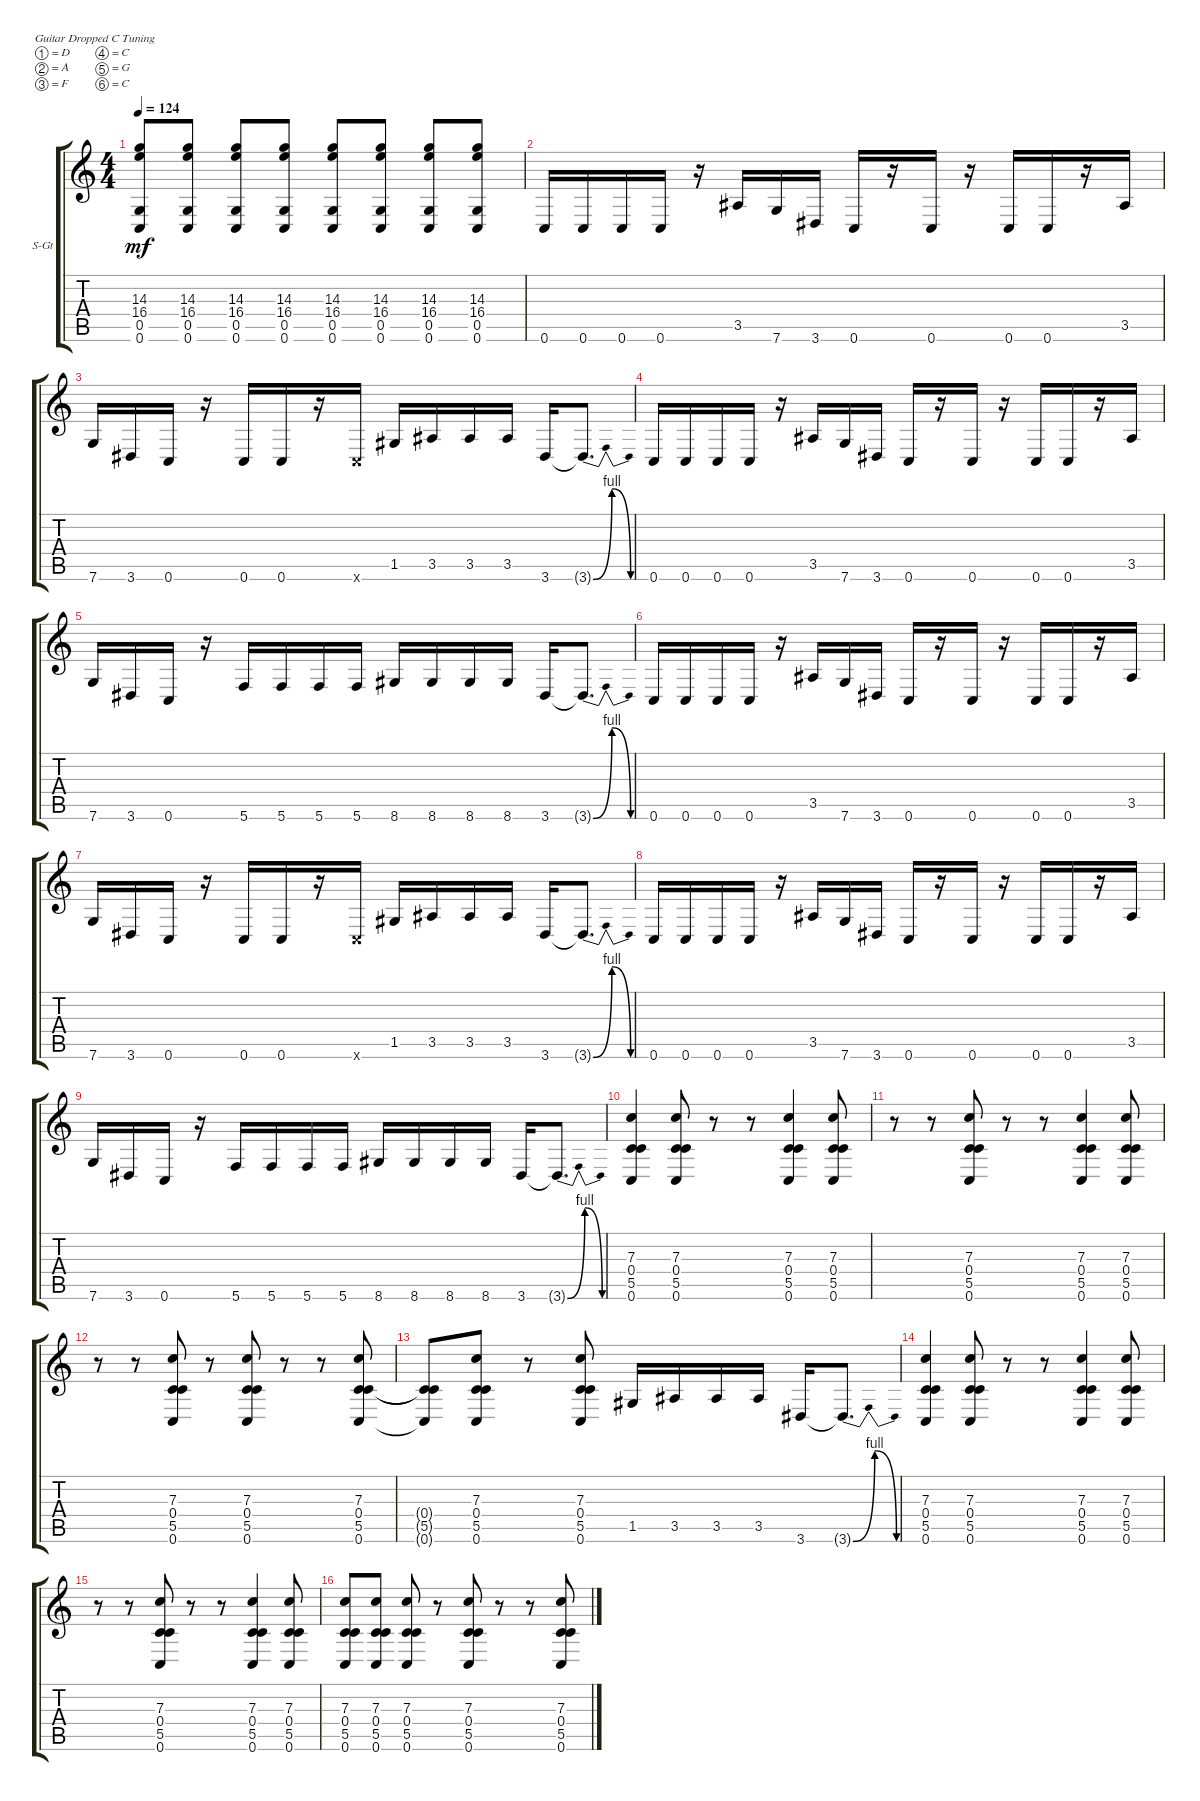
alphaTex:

\defaultSystemsLayout 4
\bracketExtendMode groupsimilarinstruments
\firstSystemTrackNameOrientation horizontal
\otherSystemsTrackNameOrientation horizontal
\track ("Guitar Left" "S-Gt") {instrument acousticguitarsteel}
\staff {score tabs}
\tuning (D4 A3 F3 C3 G2 C2)
\ts (4 4)
\tempo 124
\clef g2
\ks c
(0.6 0.5 16.4 14.3).8{dy mf} (0.6 0.5 16.4 14.3).8 (0.6 0.5 16.4 14.3).8 (0.6 0.5 16.4 14.3).8 (0.6 0.5 16.4 14.3).8 (0.6 0.5 16.4 14.3).8 (0.6 0.5 16.4 14.3).8 (0.6 0.5 16.4 14.3).8 |
0.6.16 0.6.16 0.6.16 0.6.16 r.16 3.5.16 7.6.16 3.6.16 0.6.16 r.16 0.6.16 r.16 0.6.16 0.6.16 r.16 3.5.16 |
7.6.16 3.6.16 0.6.16 r.16 0.6.16 0.6.16 r.16 0.6{x}.16 1.5.16 3.5.16 3.5.16 3.5.16 3.6.16 3.6{be (bendrelease 0 0 10.2 4 20.4 4 30.599999999999998 0) t}.8{d} |
0.6.16 0.6.16 0.6.16 0.6.16 r.16 3.5.16 7.6.16 3.6.16 0.6.16 r.16 0.6.16 r.16 0.6.16 0.6.16 r.16 3.5.16 |
7.6.16 3.6.16 0.6.16 r.16 5.6.16 5.6.16 5.6.16 5.6.16 8.6.16 8.6.16 8.6.16 8.6.16 3.6.16 3.6{be (bendrelease 0 0 10.2 4 20.4 4 30.599999999999998 0) t}.8{d} |
0.6.16 0.6.16 0.6.16 0.6.16 r.16 3.5.16 7.6.16 3.6.16 0.6.16 r.16 0.6.16 r.16 0.6.16 0.6.16 r.16 3.5.16 |
7.6.16 3.6.16 0.6.16 r.16 0.6.16 0.6.16 r.16 0.6{x}.16 1.5.16 3.5.16 3.5.16 3.5.16 3.6.16 3.6{be (bendrelease 0 0 10.2 4 20.4 4 30.599999999999998 0) t}.8{d} |
0.6.16 0.6.16 0.6.16 0.6.16 r.16 3.5.16 7.6.16 3.6.16 0.6.16 r.16 0.6.16 r.16 0.6.16 0.6.16 r.16 3.5.16 |
7.6.16 3.6.16 0.6.16 r.16 5.6.16 5.6.16 5.6.16 5.6.16 8.6.16 8.6.16 8.6.16 8.6.16 3.6.16 3.6{be (bendrelease 0 0 10.2 4 20.4 4 30.599999999999998 0) t}.8{d} |
(0.6 5.5 0.4 7.3).4 (0.6 5.5 0.4 7.3).8 r.8 r.8 (0.6 5.5 0.4 7.3).4 (0.6 5.5 0.4 7.3).8 |
r.8 r.8 (0.6 5.5 0.4 7.3).8 r.8 r.8 (0.6 5.5 7.3 0.4).4 (0.6 5.5 0.4 7.3).8 |
r.8 r.8 (0.6 5.5 0.4 7.3).8 r.8 (0.6 5.5 0.4 7.3).8 r.8 r.8 (0.6 5.5 0.4 7.3).8 |
(0.6{t} 5.5{t} 0.4{t}).8 (0.6 5.5 0.4 7.3).8 r.8 (0.6 5.5 0.4 7.3).8 1.5.16 3.5.16 3.5.16 3.5.16 3.6.16 3.6{be (bendrelease 0 0 10.2 4 20.4 4 30.599999999999998 0) t}.8{d} |
(0.6 5.5 0.4 7.3).4 (0.6 5.5 0.4 7.3).8 r.8 r.8 (0.6 5.5 0.4 7.3).4 (0.6 5.5 0.4 7.3).8 |
r.8 r.8 (0.6 5.5 0.4 7.3).8 r.8 r.8 (0.6 5.5 7.3 0.4).4 (0.6 5.5 0.4 7.3).8 |
(0.4 7.3 5.5 0.6).8 (0.4 7.3 5.5 0.6).8 (0.6 5.5 0.4 7.3).8 r.8 (0.6 5.5 0.4 7.3).8 r.8 r.8 (0.6 5.5 0.4 7.3).8
